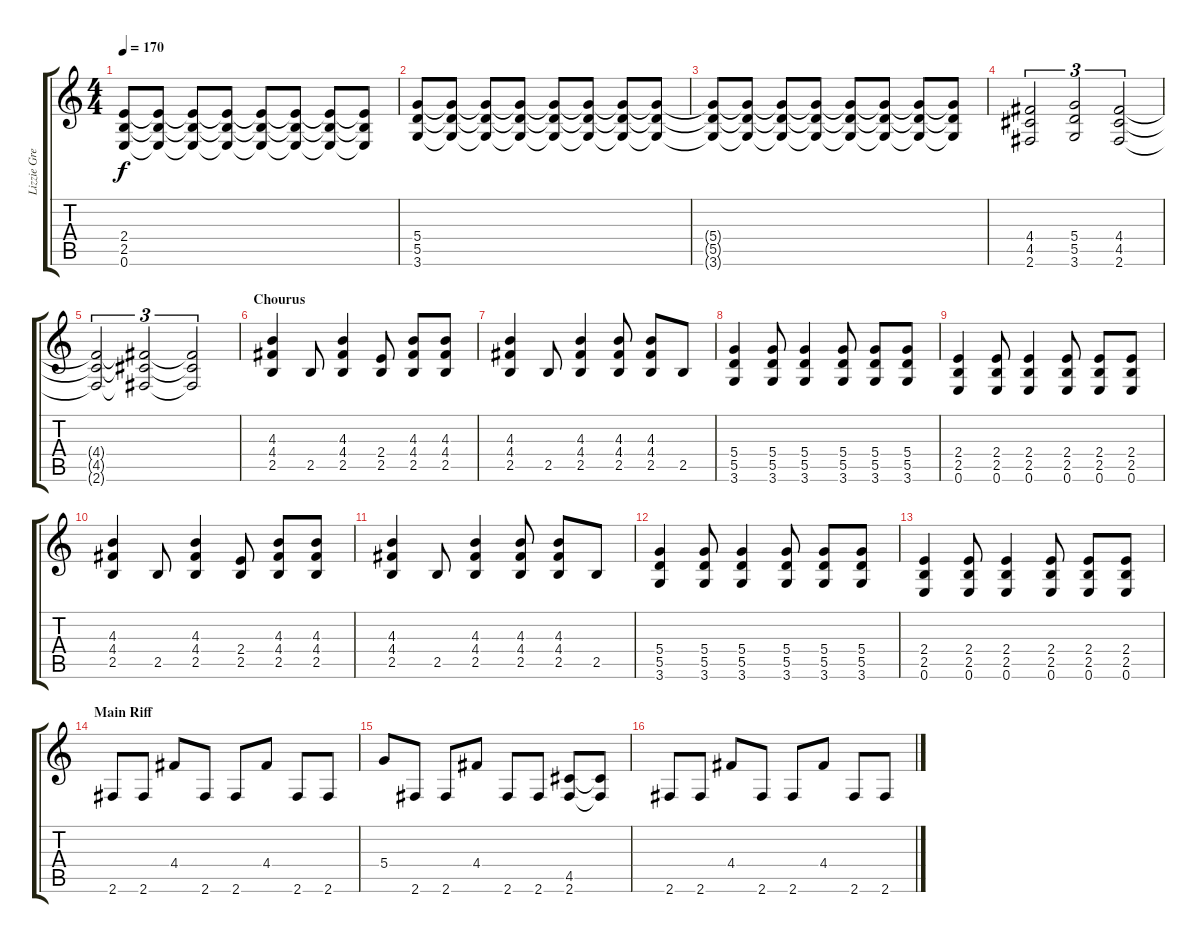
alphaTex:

\track ("Lizzie Grey - Rhythm Guitar" "Lizzie Gre") {instrument distortionguitar}
\staff {score tabs}
\tuning (E4 B3 G3 D3 A2 E2) {hide}
\ts (4 4)
\tempo 170
\clef g2
\ks c
(2.4{t} 2.5{t} 0.6{t}).8{dy f} (2.4{t} 2.5{t} 0.6{t}).8 (2.4{t} 2.5{t} 0.6{t}).8 (2.4{t} 2.5{t} 0.6{t}).8 (2.4{t} 2.5{t} 0.6{t}).8 (2.4{t} 2.5{t} 0.6{t}).8 (2.4{t} 2.5{t} 0.6{t}).8 (2.4{t} 2.5{t} 0.6{t}).8 |
(5.4 5.5 3.6).8 (5.4{t} 5.5{t} 3.6{t}).8 (5.4{t} 5.5{t} 3.6{t}).8 (5.4{t} 5.5{t} 3.6{t}).8 (5.4{t} 5.5{t} 3.6{t}).8 (5.4{t} 5.5{t} 3.6{t}).8 (5.4{t} 5.5{t} 3.6{t}).8 (5.4{t} 5.5{t} 3.6{t}).8 |
(5.4{t} 5.5{t} 3.6{t}).8 (5.4{t} 5.5{t} 3.6{t}).8 (5.4{t} 5.5{t} 3.6{t}).8 (5.4{t} 5.5{t} 3.6{t}).8 (5.4{t} 5.5{t} 3.6{t}).8 (5.4{t} 5.5{t} 3.6{t}).8 (5.4{t} 5.5{t} 3.6{t}).8 (5.4{t} 5.5{t} 3.6{t}).8 |
(4.4 4.5 2.6).2{tu (3 2)} (5.4 5.5 3.6).2{tu (3 2)} (4.4 4.5 2.6).2{tu (3 2)} |
(4.4{t} 4.5{t} 2.6{t}).2{tu (3 2)} (4.4{t} 4.5{t} 2.6{t}).2{tu (3 2)} (4.4{t} 4.5{t} 2.6{t}).2{tu (3 2)} |
\section ("" "Chourus")
(4.3 4.4 2.5).4 2.5.8 (4.3 4.4 2.5).4 (2.4 2.5).8 (4.3 4.4 2.5).8 (4.3 4.4 2.5).8 |
(4.3 4.4 2.5).4 2.5.8 (4.3 4.4 2.5).4 (4.3 4.4 2.5).8 (4.3 4.4 2.5).8 2.5.8 |
(5.4 5.5 3.6).4 (5.4 5.5 3.6).8 (5.4 5.5 3.6).4 (5.4 5.5 3.6).8 (5.4 5.5 3.6).8 (5.4 5.5 3.6).8 |
(2.4 2.5 0.6).4 (2.4 2.5 0.6).8 (2.4 2.5 0.6).4 (2.4 2.5 0.6).8 (2.4 2.5 0.6).8 (2.4 2.5 0.6).8 |
(4.3 4.4 2.5).4 2.5.8 (4.3 4.4 2.5).4 (2.4 2.5).8 (4.3 4.4 2.5).8 (4.3 4.4 2.5).8 |
(4.3 4.4 2.5).4 2.5.8 (4.3 4.4 2.5).4 (4.3 4.4 2.5).8 (4.3 4.4 2.5).8 2.5.8 |
(5.4 5.5 3.6).4 (5.4 5.5 3.6).8 (5.4 5.5 3.6).4 (5.4 5.5 3.6).8 (5.4 5.5 3.6).8 (5.4 5.5 3.6).8 |
(2.4 2.5 0.6).4 (2.4 2.5 0.6).8 (2.4 2.5 0.6).4 (2.4 2.5 0.6).8 (2.4 2.5 0.6).8 (2.4 2.5 0.6).8 |
\section ("" "Main Riff")
2.6.8 2.6.8 4.4.8 2.6.8 2.6.8 4.4.8 2.6.8 2.6.8 |
5.4.8 2.6.8 2.6.8 4.4.8 2.6.8 2.6.8 (4.5 2.6).8 (4.5{t} 2.6{t}).8 |
2.6.8 2.6.8 4.4.8 2.6.8 2.6.8 4.4.8 2.6.8 2.6.8
